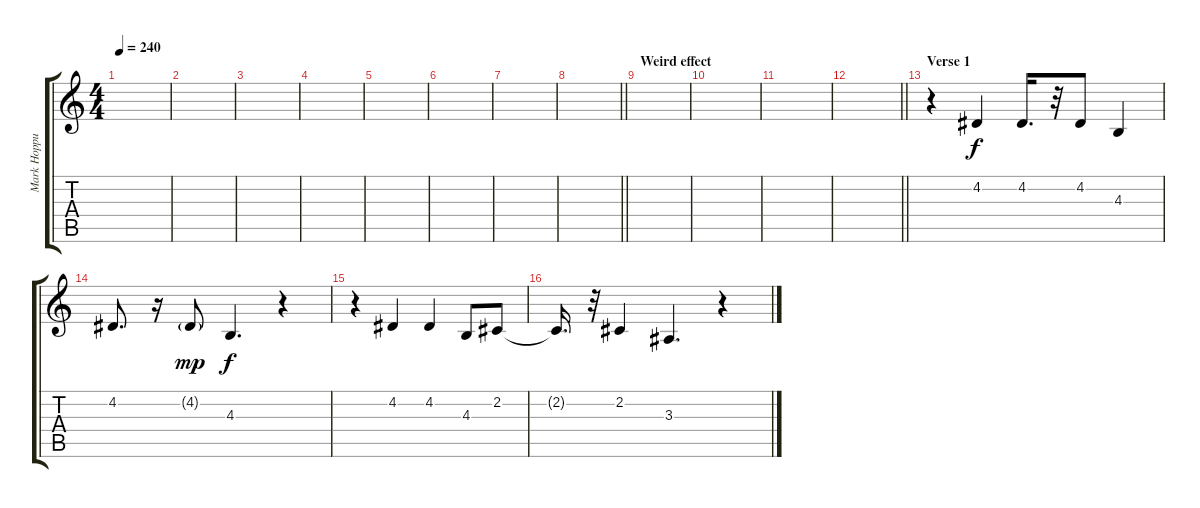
\track ("Mark Hoppus - Back Vocal" "Mark Hoppu") {instrument lead1square}
\staff {score tabs}
\tuning (E4 B3 G3 D3 A2 E2) {hide}
\ts (4 4)
\tempo 240
\clef g2
\ks c
|
|
|
|
|
|
|
\barLineRight lightlight
|
\section ("" "Weird effect")
|
|
|
\barLineRight lightlight
|
\section ("" "Verse 1")
r.4 4.2.4 4.2.16{d} r.32 4.2.8 4.3.4 |
4.2.8{d} r.16 4.2{g}.8{dy mp} 4.3.4{d dy f} r.4 |
r.4 4.2.4 4.2.4 4.3.8 2.2.8 |
2.2{t}.16{d} r.32 2.2.4 3.3.4{d} r.4
